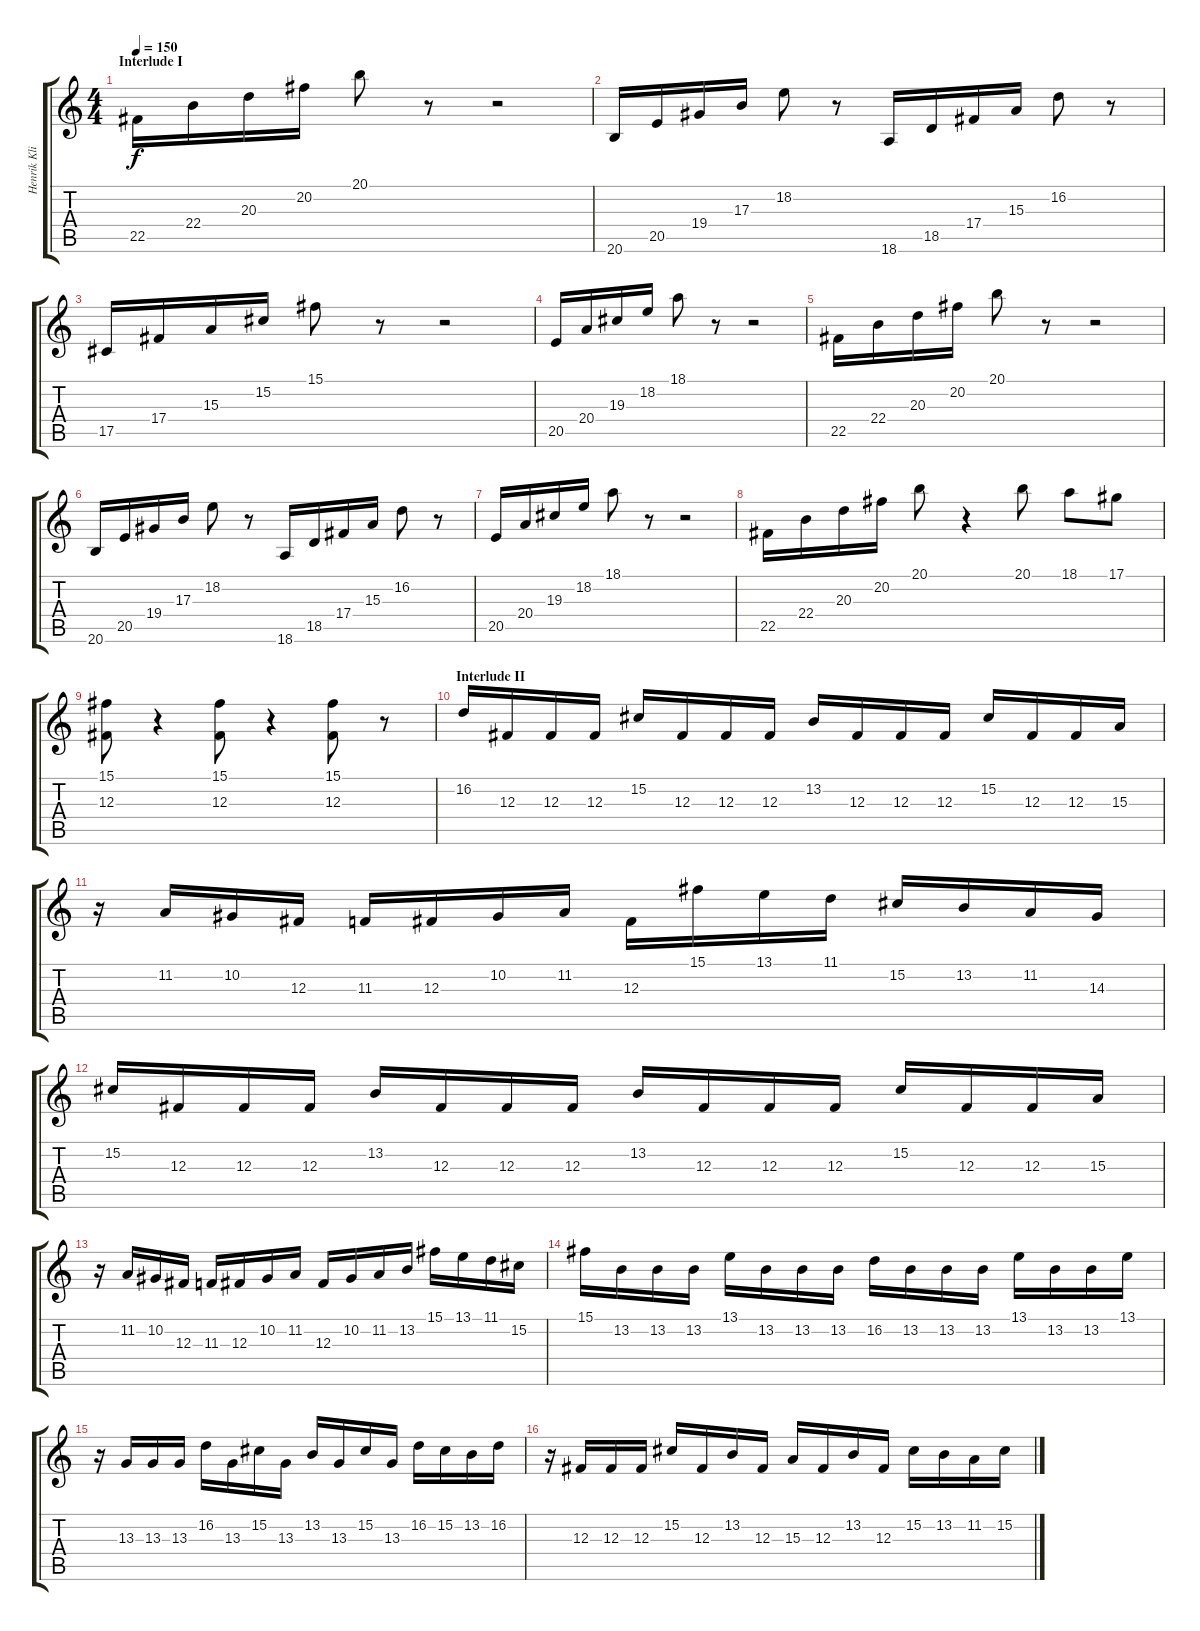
\track ("Henrik Klingenberg - Piano" "Henrik Kli") {instrument brightacousticpiano}
\staff {score tabs}
\tuning (Eb4 Bb3 Gb3 Db3 Ab2 Eb2) {hide}
\ts (4 4)
\section ("" "Interlude I")
\tempo 150
\clef g2
\ks c
22.5.16{dy f volume 12 instrument harpsichord} 22.4.16 20.3.16 20.2.16 20.1.8 r.8 r.2 |
20.6.16 20.5.16 19.4.16 17.3.16 18.2.8 r.8 18.6.16 18.5.16 17.4.16 15.3.16 16.2.8 r.8 |
17.5.16 17.4.16 15.3.16 15.2.16 15.1.8 r.8 r.2 |
20.5.16 20.4.16 19.3.16 18.2.16 18.1.8 r.8 r.2 |
22.5.16 22.4.16 20.3.16 20.2.16 20.1.8 r.8 r.2 |
20.6.16 20.5.16 19.4.16 17.3.16 18.2.8 r.8 18.6.16 18.5.16 17.4.16 15.3.16 16.2.8 r.8 |
20.5.16 20.4.16 19.3.16 18.2.16 18.1.8 r.8 r.2 |
22.5.16 22.4.16 20.3.16 20.2.16 20.1.8 r.4 20.1.8 18.1.8 17.1.8 |
(15.1 12.3).8{volume 12 instrument orchestrahit} r.4 (15.1 12.3).8 r.4 (15.1 12.3).8 r.8 |
\section ("" "Interlude II")
16.2.16{volume 12 instrument harpsichord} 12.3.16 12.3.16 12.3.16 15.2.16 12.3.16 12.3.16 12.3.16 13.2.16 12.3.16 12.3.16 12.3.16 15.2.16 12.3.16 12.3.16 15.3.16 |
r.16 11.2.16 10.2.16 12.3.16 11.3.16 12.3.16 10.2.16 11.2.16 12.3.16 15.1.16 13.1.16 11.1.16 15.2.16 13.2.16 11.2.16 14.3.16 |
15.2.16 12.3.16 12.3.16 12.3.16 13.2.16 12.3.16 12.3.16 12.3.16 13.2.16 12.3.16 12.3.16 12.3.16 15.2.16 12.3.16 12.3.16 15.3.16 |
r.16 11.2.16 10.2.16 12.3.16 11.3.16 12.3.16 10.2.16 11.2.16 12.3.16 10.2.16 11.2.16 13.2.16 15.1.16 13.1.16 11.1.16 15.2.16 |
15.1.16 13.2.16 13.2.16 13.2.16 13.1.16 13.2.16 13.2.16 13.2.16 16.2.16 13.2.16 13.2.16 13.2.16 13.1.16 13.2.16 13.2.16 13.1.16 |
r.16 13.3.16 13.3.16 13.3.16 16.2.16 13.3.16 15.2.16 13.3.16 13.2.16 13.3.16 15.2.16 13.3.16 16.2.16 15.2.16 13.2.16 16.2.16 |
r.16 12.3.16 12.3.16 12.3.16 15.2.16 12.3.16 13.2.16 12.3.16 15.3.16 12.3.16 13.2.16 12.3.16 15.2.16 13.2.16 11.2.16 15.2.16
